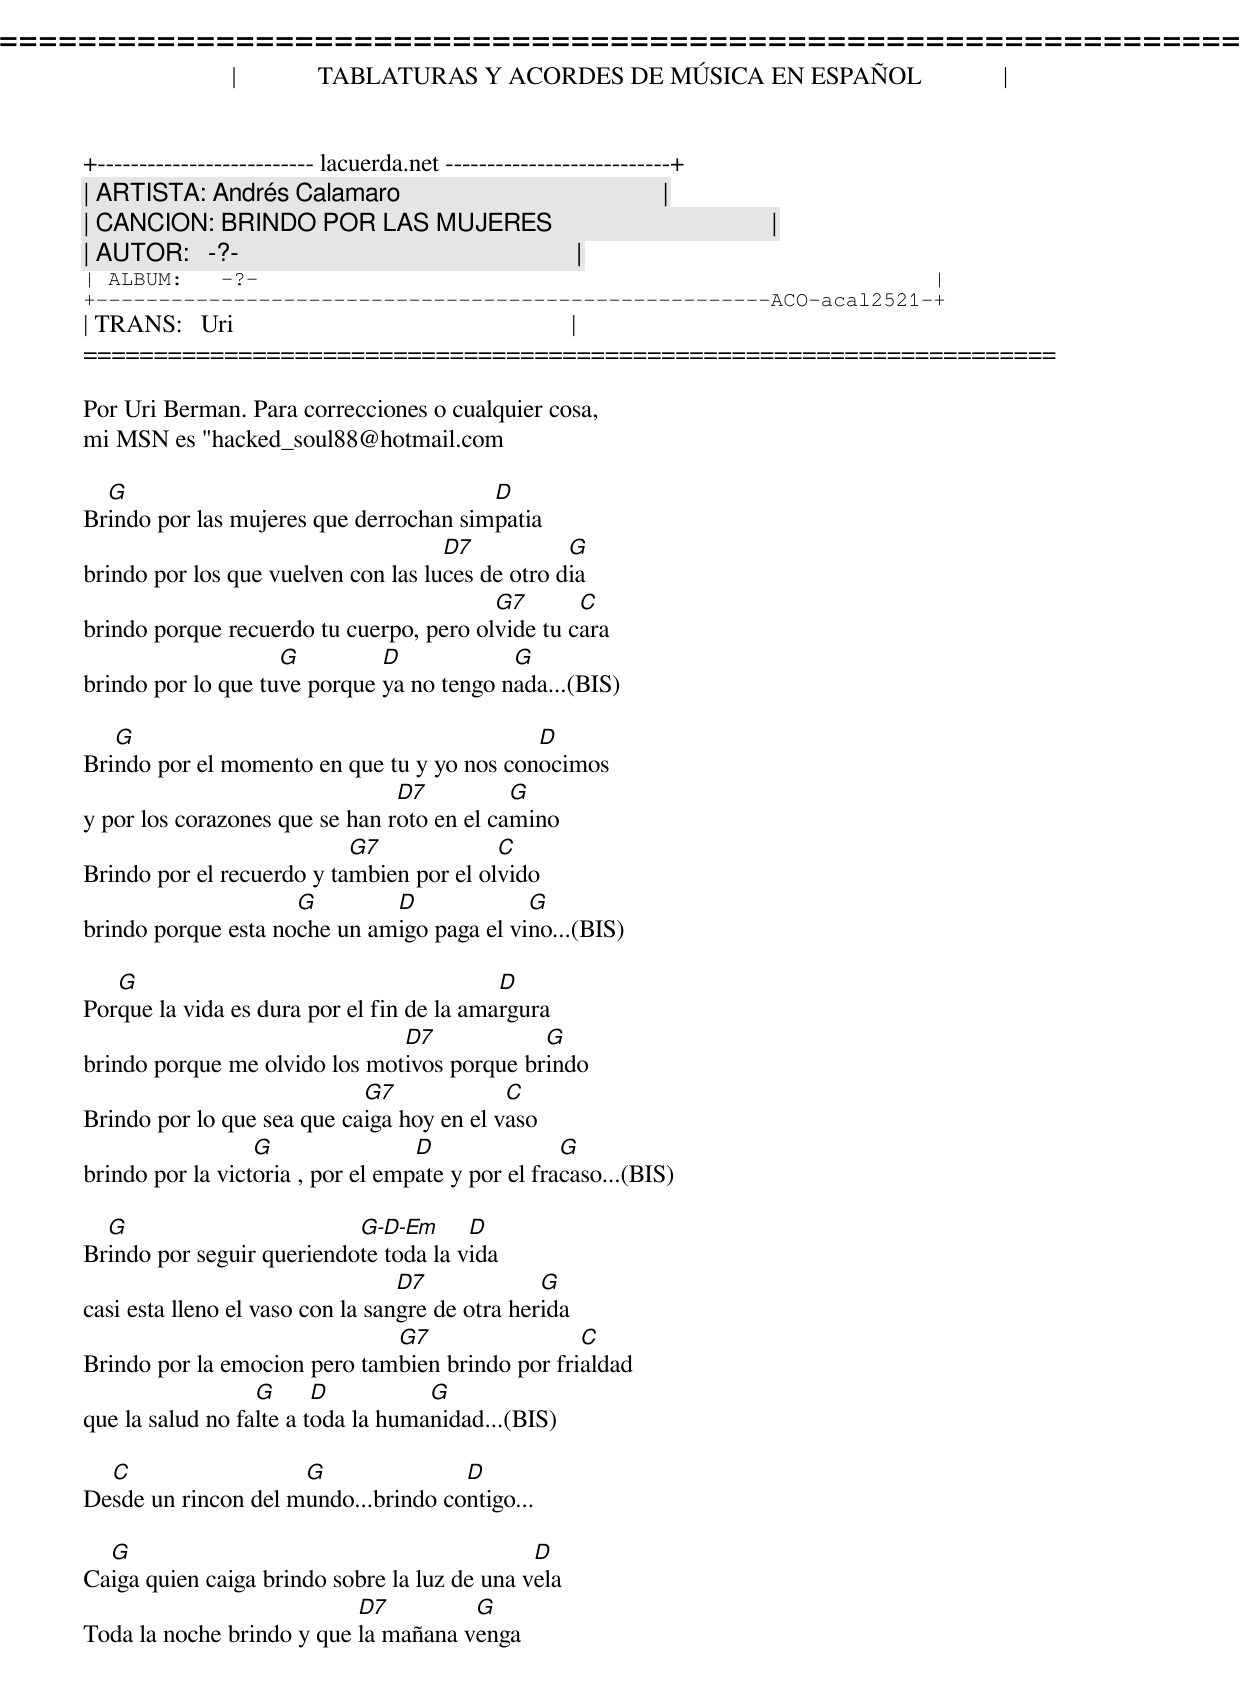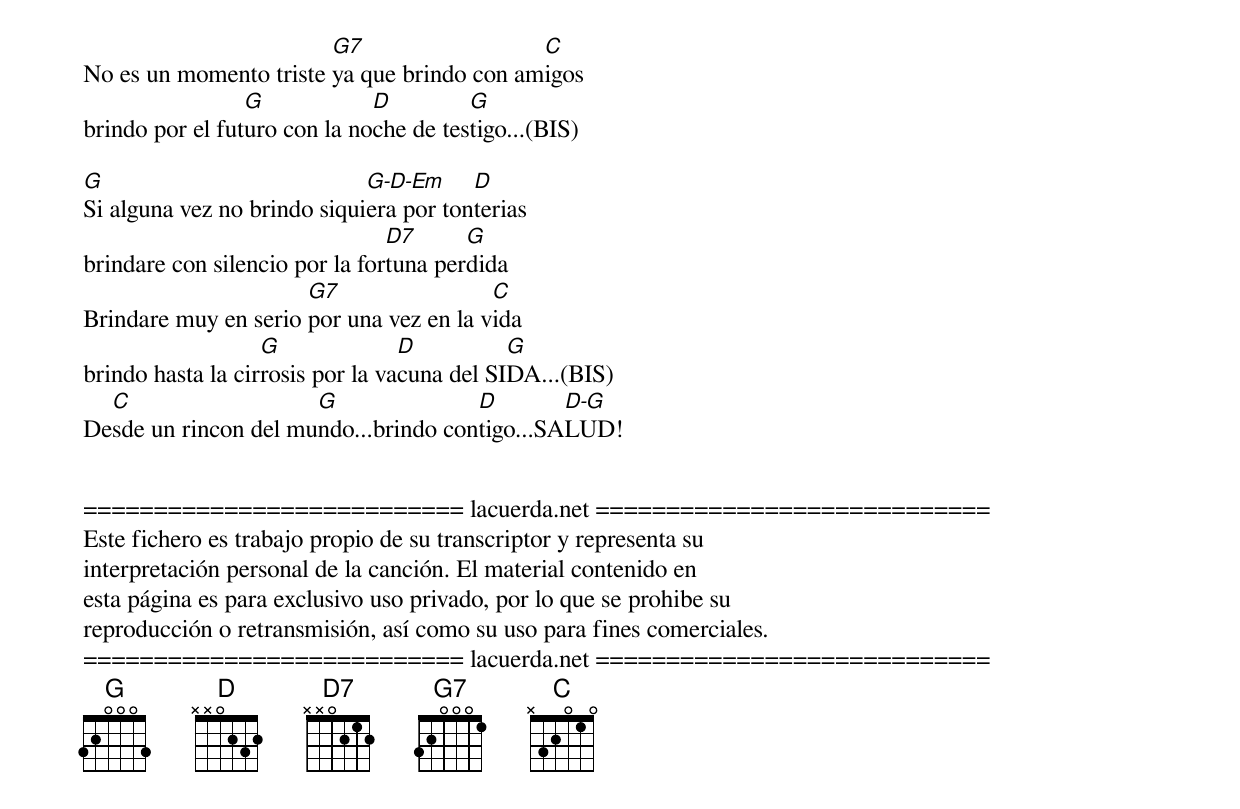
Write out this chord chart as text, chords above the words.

=====================================================================
|             TABLATURAS Y ACORDES DE MÚSICA EN ESPAÑOL             |
+-------------------------- lacuerda.net ---------------------------+
| ARTISTA: Andrés Calamaro                                          |
| CANCION: BRINDO POR LAS MUJERES                                   |
| AUTOR:   -?-                                                      |
| ALBUM:   -?-                                                      |
+------------------------------------------------------ACO-acal2521-+
| TRANS:   Uri                                                      |
=====================================================================

Por Uri Berman. Para correcciones o cualquier cosa,
mi MSN es "hacked_soul88@hotmail.com

  G                                     D
Brindo por las mujeres que derrochan simpatia
                                     D7           G
brindo por los que vuelven con las luces de otro dia
                                         G7       C
brindo porque recuerdo tu cuerpo, pero olvide tu cara
                    G         D            G
brindo por lo que tuve porque ya no tengo nada...(BIS)

   G                                        D
Brindo por el momento en que tu y yo nos conocimos
                                D7          G
y por los corazones que se han roto en el camino
                           G7             C
Brindo por el recuerdo y tambien por el olvido
                     G        D             G
brindo porque esta noche un amigo paga el vino...(BIS)

   G                                       D
Porque la vida es dura por el fin de la amargura
                               D7            G
brindo porque me olvido los motivos porque brindo
                            G7             C
Brindo por lo que sea que caiga hoy en el vaso
                  G                D               G
brindo por la victoria , por el empate y por el fracaso...(BIS)

  G                        G-D-Em      D
Brindo por seguir queriendote toda la vida
                                  D7             G
casi esta lleno el vaso con la sangre de otra herida
                              G7                 C
Brindo por la emocion pero tambien brindo por frialdad
                  G      D          G
que la salud no falte a toda la humanidad...(BIS)

  C                  G               D
Desde un rincon del mundo...brindo contigo...

  G                                           D
Caiga quien caiga brindo sobre la luz de una vela
                           D7         G
Toda la noche brindo y que la mañana venga
                        G7                  C
No es un momento triste ya que brindo con amigos
                 G            D         G
brindo por el futuro con la noche de testigo...(BIS)

G                            G-D-Em     D
Si alguna vez no brindo siquiera por tonterias
                                D7      G
brindare con silencio por la fortuna perdida
                      G7                 C
Brindare muy en serio por una vez en la vida
                   G              D          G
brindo hasta la cirrosis por la vacuna del SIDA...(BIS)
  C                   G               D        D-G
Desde un rincon del mundo...brindo contigo...SALUD!


=========================== lacuerda.net ============================
Este fichero es trabajo propio de su transcriptor y representa su
interpretación personal de la canción. El material contenido en
esta página es para exclusivo uso privado, por lo que se prohibe su
reproducción o retransmisión, así como su uso para fines comerciales.
=========================== lacuerda.net ============================
